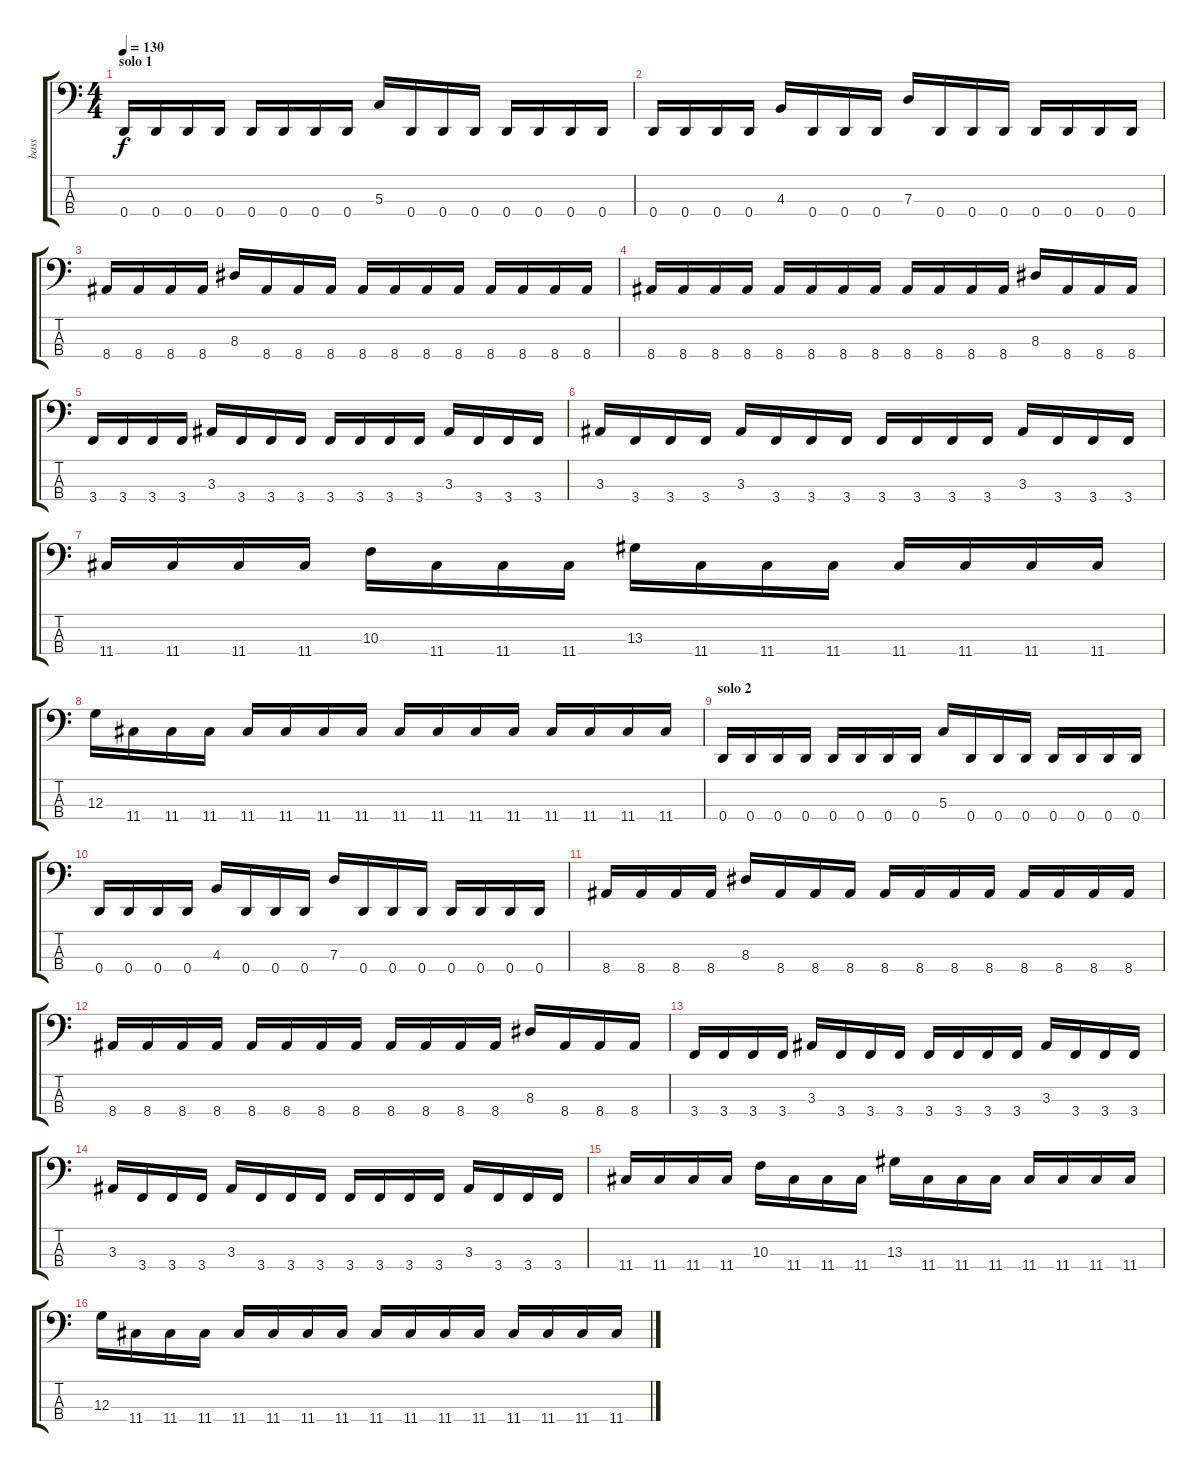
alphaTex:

\track ("bass" "bass") {instrument electricbassfinger}
\staff {score tabs}
\tuning (F2 C2 G1 D1) {hide}
\ts (4 4)
\section ("" "solo 1")
\tempo 130
\clef f4
\ks c
0.4.16{dy f} 0.4.16 0.4.16 0.4.16 0.4.16 0.4.16 0.4.16 0.4.16 5.3.16 0.4.16 0.4.16 0.4.16 0.4.16 0.4.16 0.4.16 0.4.16 |
0.4.16 0.4.16 0.4.16 0.4.16 4.3.16 0.4.16 0.4.16 0.4.16 7.3.16 0.4.16 0.4.16 0.4.16 0.4.16 0.4.16 0.4.16 0.4.16 |
8.4.16 8.4.16 8.4.16 8.4.16 8.3.16 8.4.16 8.4.16 8.4.16 8.4.16 8.4.16 8.4.16 8.4.16 8.4.16 8.4.16 8.4.16 8.4.16 |
8.4.16 8.4.16 8.4.16 8.4.16 8.4.16 8.4.16 8.4.16 8.4.16 8.4.16 8.4.16 8.4.16 8.4.16 8.3.16 8.4.16 8.4.16 8.4.16 |
3.4.16 3.4.16 3.4.16 3.4.16 3.3.16 3.4.16 3.4.16 3.4.16 3.4.16 3.4.16 3.4.16 3.4.16 3.3.16 3.4.16 3.4.16 3.4.16 |
3.3.16 3.4.16 3.4.16 3.4.16 3.3.16 3.4.16 3.4.16 3.4.16 3.4.16 3.4.16 3.4.16 3.4.16 3.3.16 3.4.16 3.4.16 3.4.16 |
11.4.16 11.4.16 11.4.16 11.4.16 10.3.16 11.4.16 11.4.16 11.4.16 13.3.16 11.4.16 11.4.16 11.4.16 11.4.16 11.4.16 11.4.16 11.4.16 |
12.3.16 11.4.16 11.4.16 11.4.16 11.4.16 11.4.16 11.4.16 11.4.16 11.4.16 11.4.16 11.4.16 11.4.16 11.4.16 11.4.16 11.4.16 11.4.16 |
\section ("" "solo 2")
0.4.16 0.4.16 0.4.16 0.4.16 0.4.16 0.4.16 0.4.16 0.4.16 5.3.16 0.4.16 0.4.16 0.4.16 0.4.16 0.4.16 0.4.16 0.4.16 |
0.4.16 0.4.16 0.4.16 0.4.16 4.3.16 0.4.16 0.4.16 0.4.16 7.3.16 0.4.16 0.4.16 0.4.16 0.4.16 0.4.16 0.4.16 0.4.16 |
8.4.16 8.4.16 8.4.16 8.4.16 8.3.16 8.4.16 8.4.16 8.4.16 8.4.16 8.4.16 8.4.16 8.4.16 8.4.16 8.4.16 8.4.16 8.4.16 |
8.4.16 8.4.16 8.4.16 8.4.16 8.4.16 8.4.16 8.4.16 8.4.16 8.4.16 8.4.16 8.4.16 8.4.16 8.3.16 8.4.16 8.4.16 8.4.16 |
3.4.16 3.4.16 3.4.16 3.4.16 3.3.16 3.4.16 3.4.16 3.4.16 3.4.16 3.4.16 3.4.16 3.4.16 3.3.16 3.4.16 3.4.16 3.4.16 |
3.3.16 3.4.16 3.4.16 3.4.16 3.3.16 3.4.16 3.4.16 3.4.16 3.4.16 3.4.16 3.4.16 3.4.16 3.3.16 3.4.16 3.4.16 3.4.16 |
11.4.16 11.4.16 11.4.16 11.4.16 10.3.16 11.4.16 11.4.16 11.4.16 13.3.16 11.4.16 11.4.16 11.4.16 11.4.16 11.4.16 11.4.16 11.4.16 |
12.3.16 11.4.16 11.4.16 11.4.16 11.4.16 11.4.16 11.4.16 11.4.16 11.4.16 11.4.16 11.4.16 11.4.16 11.4.16 11.4.16 11.4.16 11.4.16
